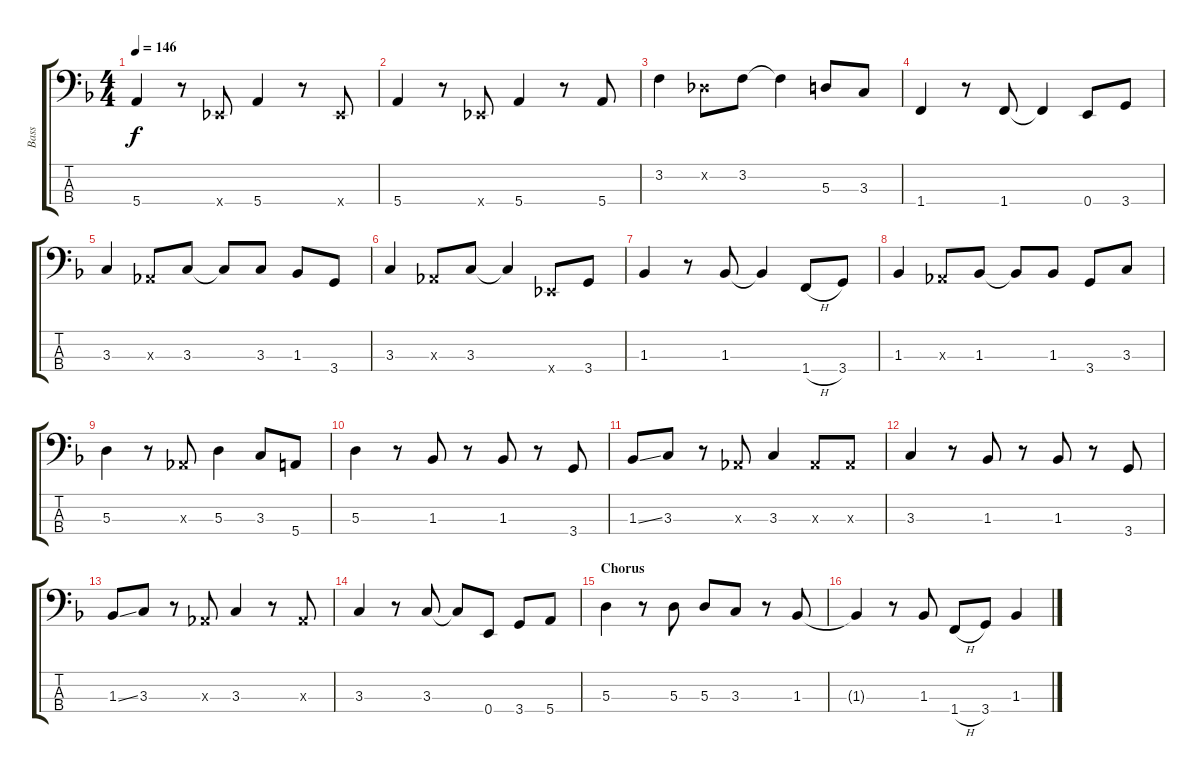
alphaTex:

\track ("Bass" "Bass") {instrument electricbassfinger}
\staff {score tabs}
\tuning (G2 D2 A1 E1) {hide}
\ts (4 4)
\tempo 146
\clef f4
\ks f
5.4.4{dy f} r.8 -1.4{x}.8 5.4.4 r.8 -1.4{x}.8 |
5.4.4 r.8 -1.4{x}.8 5.4.4 r.8 5.4.8 |
3.2.4 -1.2{x}.8 3.2.8 3.2{t}.4 5.3.8 3.3.8 |
1.4.4 r.8 1.4.8 1.4{t}.4 0.4.8 3.4.8 |
3.3.4 -1.3{x}.8 3.3.8 3.3{t}.8 3.3.8 1.3.8 3.4.8 |
3.3.4 -1.3{x}.8 3.3.8 3.3{t}.4 -1.4{x}.8 3.4.8 |
1.3.4 r.8 1.3.8 1.3{t}.4 1.4{h}.8 3.4.8 |
1.3.4 -1.3{x}.8 1.3.8 1.3{t}.8 1.3.8 3.4.8 3.3.8 |
5.3.4 r.8 -1.3{x}.8 5.3.4 3.3.8 5.4.8 |
5.3.4 r.8 1.3.8 r.8 1.3.8 r.8 3.4.8 |
1.3{ss}.8 3.3.8 r.8 -1.3{x}.8 3.3.4 -1.3{x}.8 -1.3{x}.8 |
3.3.4 r.8 1.3.8 r.8 1.3.8 r.8 3.4.8 |
1.3{ss}.8 3.3.8 r.8 -1.3{x}.8 3.3.4 r.8 -1.3{x}.8 |
3.3.4 r.8 3.3.8 3.3{t}.8 0.4.8 3.4.8 5.4.8 |
\section ("" "Chorus")
5.3.4 r.8 5.3.8 5.3.8 3.3.8 r.8 1.3.8 |
1.3{t}.4 r.8 1.3.8 1.4{h}.8 3.4.8 1.3.4
